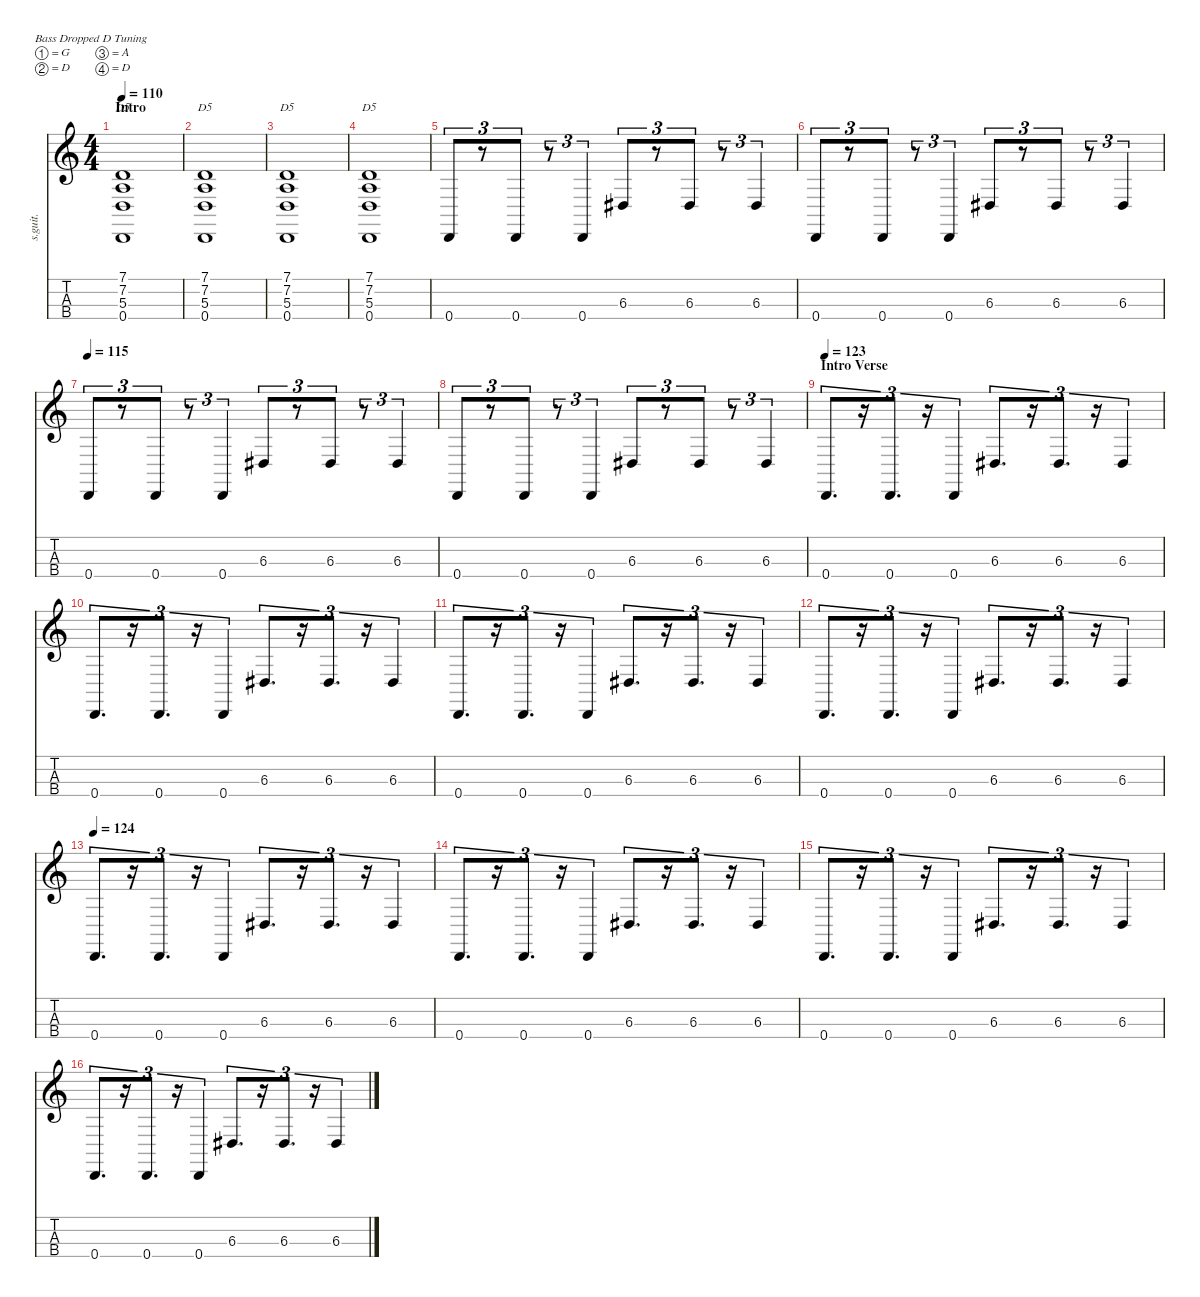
\defaultSystemsLayout 4
\hideDynamics
\bracketExtendMode nobrackets
\track ("Tim Commerford - Bass" "s.guit.") {instrument electricbassfinger}
\staff {score tabs}
\tuning (G2 D2 A1 D1)
\chord ("D5" 3 1 2 2) {showdiagram false}
\ts (4 4)
\beaming (8 2 2 2 2)
\section ("" "Intro")
\tempo 110
\clef g2
\ks c
(7.1 7.2 5.3 0.4).1{ch "D5" lyrics (0 "") lyrics (1 "") lyrics (2 "") lyrics (3 "") lyrics (4 "") dy f instrument electricbassfinger} |
(7.1 7.2 5.3 0.4).1{ch "D5" lyrics (0 "") lyrics (1 "") lyrics (2 "") lyrics (3 "") lyrics (4 "")} |
(7.1 7.2 5.3 0.4).1{ch "D5" lyrics (0 "") lyrics (1 "") lyrics (2 "") lyrics (3 "") lyrics (4 "")} |
(7.1 7.2 5.3 0.4).1{ch "D5" lyrics (0 "") lyrics (1 "") lyrics (2 "") lyrics (3 "") lyrics (4 "")} |
0.4.8{tu (3 2) lyrics (0 "") lyrics (1 "") lyrics (2 "") lyrics (3 "") lyrics (4 "") dy fff} r.8{tu (3 2)} 0.4.8{tu (3 2) lyrics (0 "") lyrics (1 "") lyrics (2 "") lyrics (3 "") lyrics (4 "")} r.8{tu (3 2)} 0.4.4{tu (3 2) lyrics (0 "") lyrics (1 "") lyrics (2 "") lyrics (3 "") lyrics (4 "")} 6.3{acc #}.8{tu (3 2) lyrics (0 "") lyrics (1 "") lyrics (2 "") lyrics (3 "") lyrics (4 "")} r.8{tu (3 2)} 6.3{acc #}.8{tu (3 2) lyrics (0 "") lyrics (1 "") lyrics (2 "") lyrics (3 "") lyrics (4 "")} r.8{tu (3 2)} 6.3{acc #}.4{tu (3 2) lyrics (0 "") lyrics (1 "") lyrics (2 "") lyrics (3 "") lyrics (4 "")} |
0.4.8{tu (3 2) lyrics (0 "") lyrics (1 "") lyrics (2 "") lyrics (3 "") lyrics (4 "")} r.8{tu (3 2)} 0.4.8{tu (3 2) lyrics (0 "") lyrics (1 "") lyrics (2 "") lyrics (3 "") lyrics (4 "")} r.8{tu (3 2)} 0.4.4{tu (3 2) lyrics (0 "") lyrics (1 "") lyrics (2 "") lyrics (3 "") lyrics (4 "")} 6.3{acc #}.8{tu (3 2) lyrics (0 "") lyrics (1 "") lyrics (2 "") lyrics (3 "") lyrics (4 "")} r.8{tu (3 2)} 6.3{acc #}.8{tu (3 2) lyrics (0 "") lyrics (1 "") lyrics (2 "") lyrics (3 "") lyrics (4 "")} r.8{tu (3 2)} 6.3{acc #}.4{tu (3 2) lyrics (0 "") lyrics (1 "") lyrics (2 "") lyrics (3 "") lyrics (4 "")} |
\tempo 115
0.4.8{tu (3 2) lyrics (0 "") lyrics (1 "") lyrics (2 "") lyrics (3 "") lyrics (4 "")} r.8{tu (3 2)} 0.4.8{tu (3 2) lyrics (0 "") lyrics (1 "") lyrics (2 "") lyrics (3 "") lyrics (4 "")} r.8{tu (3 2)} 0.4.4{tu (3 2) lyrics (0 "") lyrics (1 "") lyrics (2 "") lyrics (3 "") lyrics (4 "")} 6.3{acc #}.8{tu (3 2) lyrics (0 "") lyrics (1 "") lyrics (2 "") lyrics (3 "") lyrics (4 "")} r.8{tu (3 2)} 6.3{acc #}.8{tu (3 2) lyrics (0 "") lyrics (1 "") lyrics (2 "") lyrics (3 "") lyrics (4 "")} r.8{tu (3 2)} 6.3{acc #}.4{tu (3 2) lyrics (0 "") lyrics (1 "") lyrics (2 "") lyrics (3 "") lyrics (4 "")} |
0.4.8{tu (3 2) lyrics (0 "") lyrics (1 "") lyrics (2 "") lyrics (3 "") lyrics (4 "")} r.8{tu (3 2)} 0.4.8{tu (3 2) lyrics (0 "") lyrics (1 "") lyrics (2 "") lyrics (3 "") lyrics (4 "")} r.8{tu (3 2)} 0.4.4{tu (3 2) lyrics (0 "") lyrics (1 "") lyrics (2 "") lyrics (3 "") lyrics (4 "")} 6.3{acc #}.8{tu (3 2) lyrics (0 "") lyrics (1 "") lyrics (2 "") lyrics (3 "") lyrics (4 "")} r.8{tu (3 2)} 6.3{acc #}.8{tu (3 2) lyrics (0 "") lyrics (1 "") lyrics (2 "") lyrics (3 "") lyrics (4 "")} r.8{tu (3 2)} 6.3{acc #}.4{tu (3 2) lyrics (0 "") lyrics (1 "") lyrics (2 "") lyrics (3 "") lyrics (4 "")} |
\section ("" "Intro Verse")
\tempo 123
0.4.8{d tu (3 2) lyrics (0 "") lyrics (1 "") lyrics (2 "") lyrics (3 "") lyrics (4 "") dy f} r.16{tu (3 2)} 0.4.8{d tu (3 2) lyrics (0 "") lyrics (1 "") lyrics (2 "") lyrics (3 "") lyrics (4 "")} r.16{tu (3 2)} 0.4.4{tu (3 2) lyrics (0 "") lyrics (1 "") lyrics (2 "") lyrics (3 "") lyrics (4 "")} 6.3{acc #}.8{d tu (3 2) lyrics (0 "") lyrics (1 "") lyrics (2 "") lyrics (3 "") lyrics (4 "")} r.16{tu (3 2)} 6.3{acc #}.8{d tu (3 2) lyrics (0 "") lyrics (1 "") lyrics (2 "") lyrics (3 "") lyrics (4 "")} r.16{tu (3 2)} 6.3{acc #}.4{tu (3 2) lyrics (0 "") lyrics (1 "") lyrics (2 "") lyrics (3 "") lyrics (4 "")} |
0.4.8{d tu (3 2) lyrics (0 "") lyrics (1 "") lyrics (2 "") lyrics (3 "") lyrics (4 "")} r.16{tu (3 2)} 0.4.8{d tu (3 2) lyrics (0 "") lyrics (1 "") lyrics (2 "") lyrics (3 "") lyrics (4 "")} r.16{tu (3 2)} 0.4.4{tu (3 2) lyrics (0 "") lyrics (1 "") lyrics (2 "") lyrics (3 "") lyrics (4 "")} 6.3{acc #}.8{d tu (3 2) lyrics (0 "") lyrics (1 "") lyrics (2 "") lyrics (3 "") lyrics (4 "")} r.16{tu (3 2)} 6.3{acc #}.8{d tu (3 2) lyrics (0 "") lyrics (1 "") lyrics (2 "") lyrics (3 "") lyrics (4 "")} r.16{tu (3 2)} 6.3{acc #}.4{tu (3 2) lyrics (0 "") lyrics (1 "") lyrics (2 "") lyrics (3 "") lyrics (4 "")} |
0.4.8{d tu (3 2) lyrics (0 "") lyrics (1 "") lyrics (2 "") lyrics (3 "") lyrics (4 "")} r.16{tu (3 2)} 0.4.8{d tu (3 2) lyrics (0 "") lyrics (1 "") lyrics (2 "") lyrics (3 "") lyrics (4 "")} r.16{tu (3 2)} 0.4.4{tu (3 2) lyrics (0 "") lyrics (1 "") lyrics (2 "") lyrics (3 "") lyrics (4 "")} 6.3{acc #}.8{d tu (3 2) lyrics (0 "") lyrics (1 "") lyrics (2 "") lyrics (3 "") lyrics (4 "")} r.16{tu (3 2)} 6.3{acc #}.8{d tu (3 2) lyrics (0 "") lyrics (1 "") lyrics (2 "") lyrics (3 "") lyrics (4 "")} r.16{tu (3 2)} 6.3{acc #}.4{tu (3 2) lyrics (0 "") lyrics (1 "") lyrics (2 "") lyrics (3 "") lyrics (4 "")} |
0.4.8{d tu (3 2) lyrics (0 "") lyrics (1 "") lyrics (2 "") lyrics (3 "") lyrics (4 "")} r.16{tu (3 2)} 0.4.8{d tu (3 2) lyrics (0 "") lyrics (1 "") lyrics (2 "") lyrics (3 "") lyrics (4 "")} r.16{tu (3 2)} 0.4.4{tu (3 2) lyrics (0 "") lyrics (1 "") lyrics (2 "") lyrics (3 "") lyrics (4 "")} 6.3{acc #}.8{d tu (3 2) lyrics (0 "") lyrics (1 "") lyrics (2 "") lyrics (3 "") lyrics (4 "")} r.16{tu (3 2)} 6.3{acc #}.8{d tu (3 2) lyrics (0 "") lyrics (1 "") lyrics (2 "") lyrics (3 "") lyrics (4 "")} r.16{tu (3 2)} 6.3{acc #}.4{tu (3 2) lyrics (0 "") lyrics (1 "") lyrics (2 "") lyrics (3 "") lyrics (4 "")} |
\tempo 124
0.4.8{d tu (3 2) lyrics (0 "") lyrics (1 "") lyrics (2 "") lyrics (3 "") lyrics (4 "")} r.16{tu (3 2)} 0.4.8{d tu (3 2) lyrics (0 "") lyrics (1 "") lyrics (2 "") lyrics (3 "") lyrics (4 "")} r.16{tu (3 2)} 0.4.4{tu (3 2) lyrics (0 "") lyrics (1 "") lyrics (2 "") lyrics (3 "") lyrics (4 "")} 6.3{acc #}.8{d tu (3 2) lyrics (0 "") lyrics (1 "") lyrics (2 "") lyrics (3 "") lyrics (4 "")} r.16{tu (3 2)} 6.3{acc #}.8{d tu (3 2) lyrics (0 "") lyrics (1 "") lyrics (2 "") lyrics (3 "") lyrics (4 "")} r.16{tu (3 2)} 6.3{acc #}.4{tu (3 2) lyrics (0 "") lyrics (1 "") lyrics (2 "") lyrics (3 "") lyrics (4 "")} |
0.4.8{d tu (3 2) lyrics (0 "") lyrics (1 "") lyrics (2 "") lyrics (3 "") lyrics (4 "")} r.16{tu (3 2)} 0.4.8{d tu (3 2) lyrics (0 "") lyrics (1 "") lyrics (2 "") lyrics (3 "") lyrics (4 "")} r.16{tu (3 2)} 0.4.4{tu (3 2) lyrics (0 "") lyrics (1 "") lyrics (2 "") lyrics (3 "") lyrics (4 "")} 6.3{acc #}.8{d tu (3 2) lyrics (0 "") lyrics (1 "") lyrics (2 "") lyrics (3 "") lyrics (4 "")} r.16{tu (3 2)} 6.3{acc #}.8{d tu (3 2) lyrics (0 "") lyrics (1 "") lyrics (2 "") lyrics (3 "") lyrics (4 "")} r.16{tu (3 2)} 6.3{acc #}.4{tu (3 2) lyrics (0 "") lyrics (1 "") lyrics (2 "") lyrics (3 "") lyrics (4 "")} |
0.4.8{d tu (3 2) lyrics (0 "") lyrics (1 "") lyrics (2 "") lyrics (3 "") lyrics (4 "")} r.16{tu (3 2)} 0.4.8{d tu (3 2) lyrics (0 "") lyrics (1 "") lyrics (2 "") lyrics (3 "") lyrics (4 "")} r.16{tu (3 2)} 0.4.4{tu (3 2) lyrics (0 "") lyrics (1 "") lyrics (2 "") lyrics (3 "") lyrics (4 "")} 6.3{acc #}.8{d tu (3 2) lyrics (0 "") lyrics (1 "") lyrics (2 "") lyrics (3 "") lyrics (4 "")} r.16{tu (3 2)} 6.3{acc #}.8{d tu (3 2) lyrics (0 "") lyrics (1 "") lyrics (2 "") lyrics (3 "") lyrics (4 "")} r.16{tu (3 2)} 6.3{acc #}.4{tu (3 2) lyrics (0 "") lyrics (1 "") lyrics (2 "") lyrics (3 "") lyrics (4 "")} |
0.4.8{d tu (3 2) lyrics (0 "") lyrics (1 "") lyrics (2 "") lyrics (3 "") lyrics (4 "")} r.16{tu (3 2)} 0.4.8{d tu (3 2) lyrics (0 "") lyrics (1 "") lyrics (2 "") lyrics (3 "") lyrics (4 "")} r.16{tu (3 2)} 0.4.4{tu (3 2) lyrics (0 "") lyrics (1 "") lyrics (2 "") lyrics (3 "") lyrics (4 "")} 6.3{acc #}.8{d tu (3 2) lyrics (0 "") lyrics (1 "") lyrics (2 "") lyrics (3 "") lyrics (4 "")} r.16{tu (3 2)} 6.3{acc #}.8{d tu (3 2) lyrics (0 "") lyrics (1 "") lyrics (2 "") lyrics (3 "") lyrics (4 "")} r.16{tu (3 2)} 6.3{acc #}.4{tu (3 2) lyrics (0 "") lyrics (1 "") lyrics (2 "") lyrics (3 "") lyrics (4 "")}
